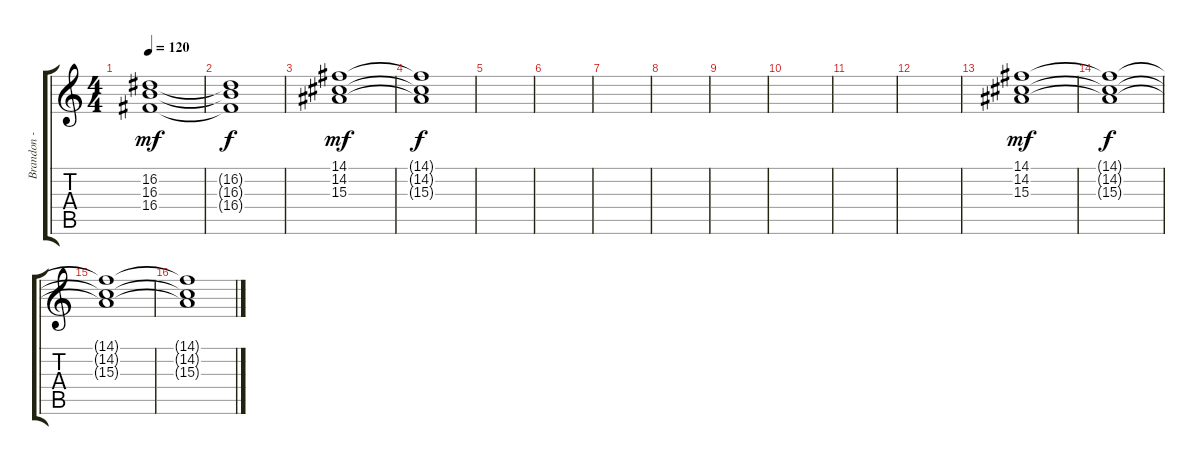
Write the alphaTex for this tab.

\track ("Brandon - Piano" "Brandon - ") {instrument acousticgrandpiano}
\staff {score tabs}
\tuning (E4 B3 G3 D3 A2 E2) {hide}
\ts (4 4)
\tempo 120
\clef g2
\ks c
(16.2 16.3 16.4).1{dy mf} |
(16.2{t} 16.3{t} 16.4{t}).1{dy f} |
(14.1 14.2 15.3).1{dy mf} |
(14.1{t} 14.2{t} 15.3{t}).1{dy f} |
|
|
|
|
|
|
|
|
(14.1 14.2 15.3).1{dy mf volume 12 instrument stringensemble1} |
(14.1{t} 14.2{t} 15.3{t}).1{dy f} |
(14.1{t} 14.2{t} 15.3{t}).1 |
(14.1{t} 14.2{t} 15.3{t}).1
